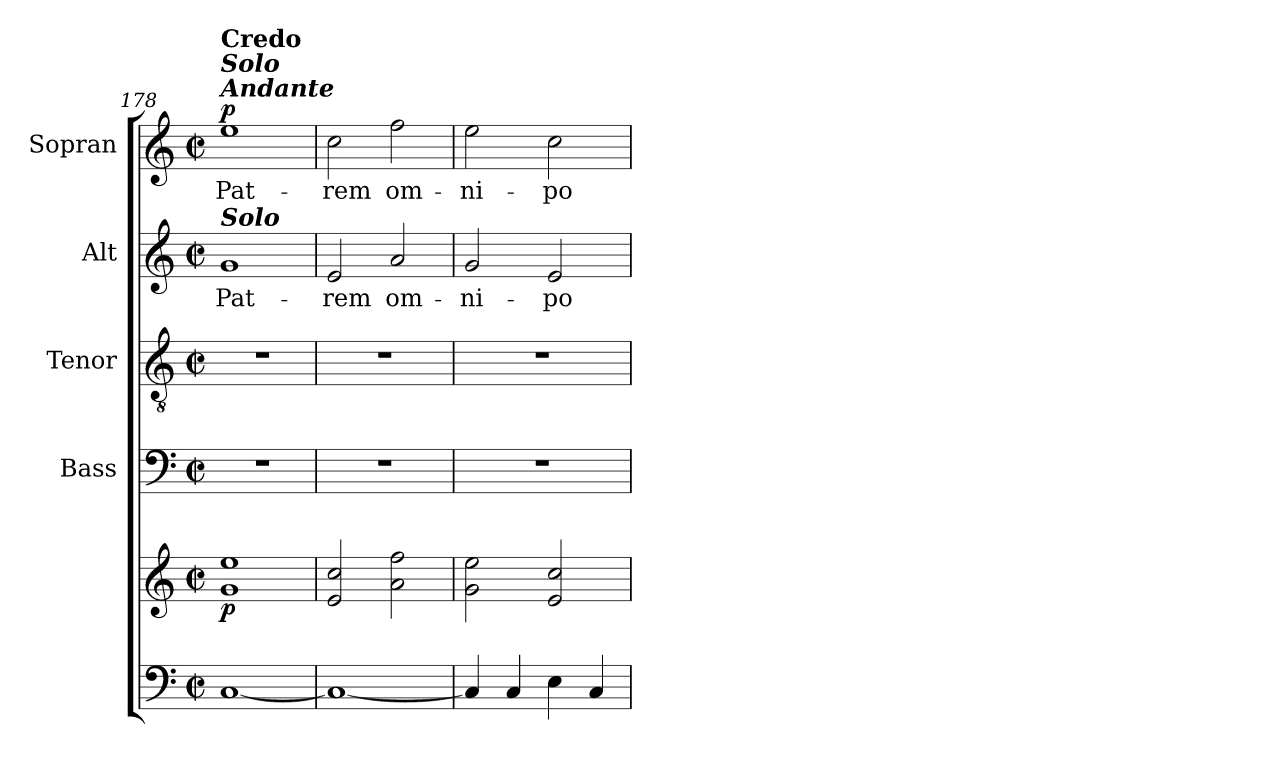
**kern	**kern	**dynam	**kern	**kern	**kern	**text	**kern	**text	**dynam
*part5	*part5	*part5	*part4	*part3	*part2	*part2	*part1	*part1	*part1
*staff6	*staff5	*staff5/6	*staff4	*staff3	*staff2	*staff2	*staff1	*staff1	*staff1
*	*	*	*I"Bass	*I"Tenor	*I"Alt	*	*I"Sopran	*	*
*	*	*	*I'B.	*I'T.	*I'A.	*	*I'S.	*	*
!!LO:PB:g=z
*clefF4	*clefG2	*	*clefF4	*clefGv2	*clefG2	*	*clefG2	*	*
*k[]	*k[]	*	*k[]	*k[]	*k[]	*	*k[]	*	*
*C:	*C:	*	*C:	*C:	*C:	*	*C:	*	*
*M2/2	*M2/2	*	*M2/2	*M2/2	*M2/2	*	*M2/2	*	*
*met(c|)	*met(c|)	*	*met(c|)	*met(c|)	*met(c|)	*	*met(c|)	*	*
=178	=178	=178	=178	=178	=178	=178	=178	=178	=178
!	!	!	!	!	!	!	!LO:TX:a:Bi:t=Andante	!	!
!	!	!	!	!	!	!	!LO:TX:a:Bi:t=Solo	!	!
!	!	!	!	!	!	!	!LO:TX:a:B:t=Credo	!	!
!	!	!	!	!	!LO:TX:a:Bi:t=Solo	!	!	!	!
!	!	!LO:DY:b	!	!	!	!LO:LY:b	!	!LO:LY:b	!LO:DY:a
[1C	1g 1ee	p	1r	1r	1g	Pat-	1ee	Pat-	p
=179	=179	=179	=179	=179	=179	=179	=179	=179	=179
!	!	!	!	!	!	!LO:LY:b	!	!LO:LY:b	!
1C_	2e/ 2cc/	.	1r	1r	2e/	-rem	2cc\	-rem	.
!	!	!	!	!	!	!LO:LY:b	!	!LO:LY:b	!
.	2a\ 2ff\	.	.	.	2a/	om-	2ff\	om-	.
=180	=180	=180	=180	=180	=180	=180	=180	=180	=180
!	!	!	!	!	!	!LO:LY:b	!	!LO:LY:b	!
4C/]	2g\ 2ee\	.	1r	1r	2g/	-ni-	2ee\	-ni-	.
4C/	.	.	.	.	.	.	.	.	.
!	!	!	!	!	!	!LO:LY:b	!	!LO:LY:b	!
4E\	2e/ 2cc/	.	.	.	2e/	-po-	2cc\	-po-	.
4C/	.	.	.	.	.	.	.	.	.
=	=	=	=	=	=	=	=	=	=
*-	*-	*-	*-	*-	*-	*-	*-	*-	*-
